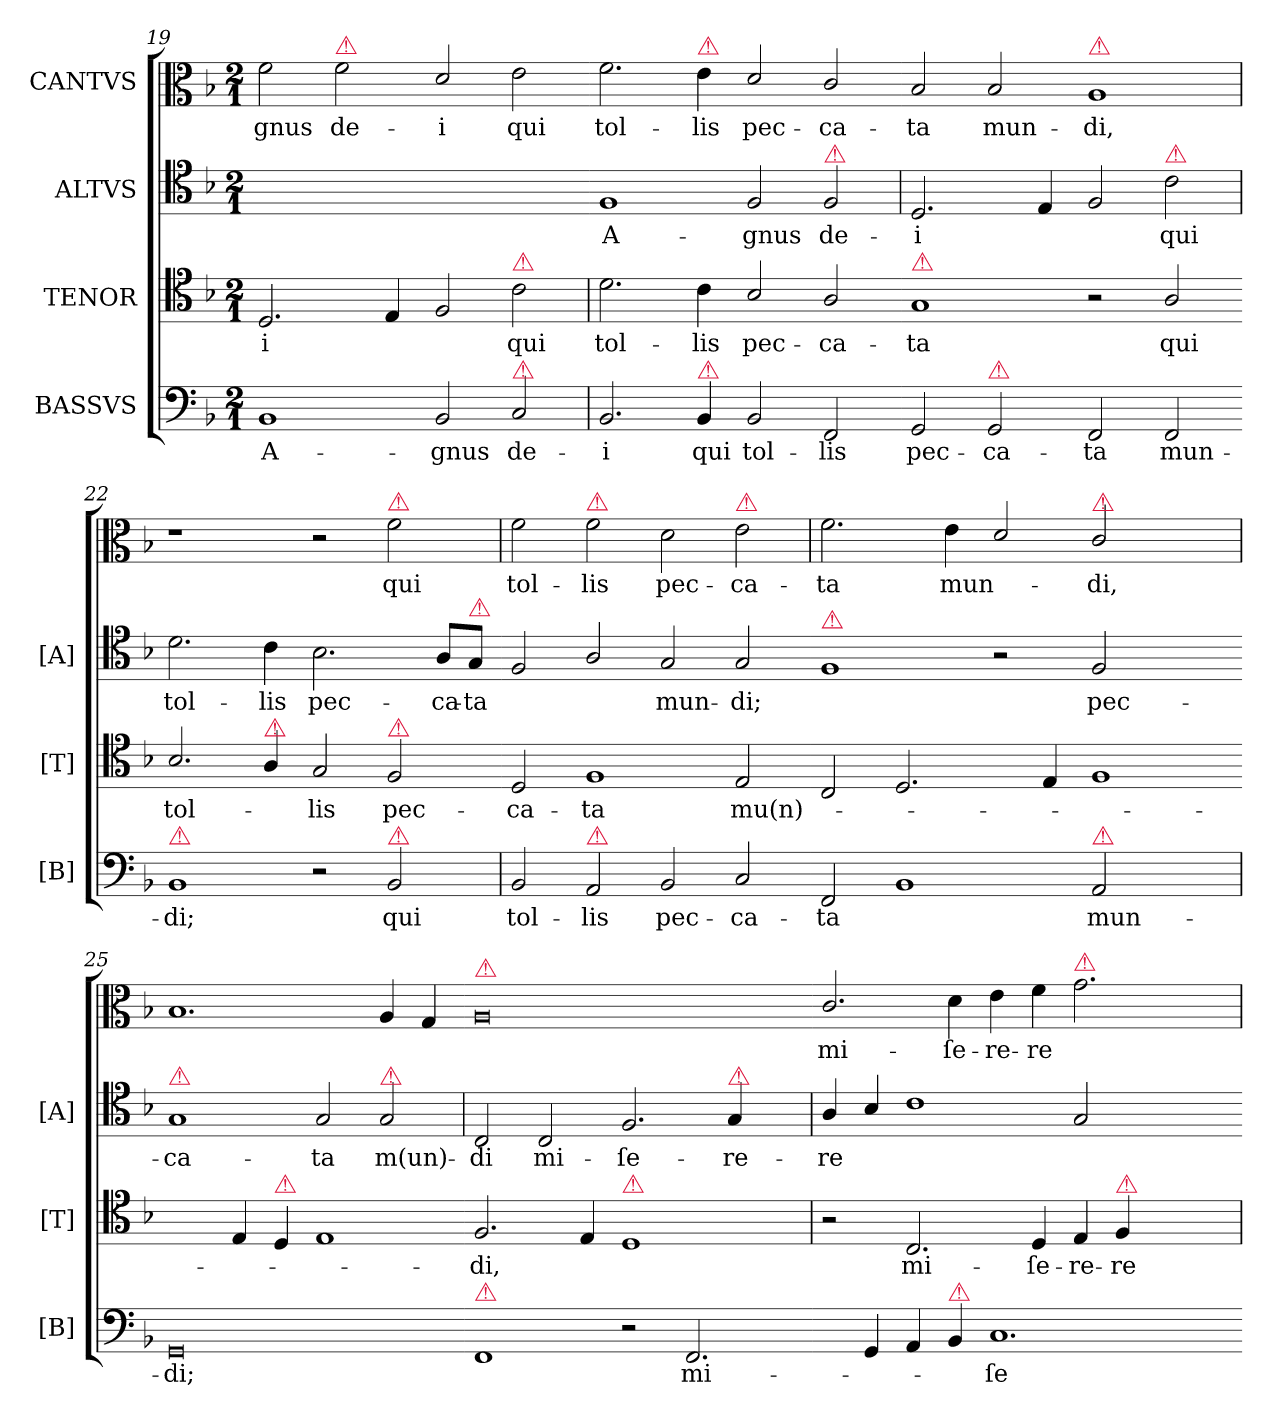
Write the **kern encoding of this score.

**kern	**text	**kern	**text	**kern	**text	**kern	**text
*part4	*part4	*part3	*part3	*part2	*part2	*part1	*part1
*staff4	*staff4	*staff3	*staff3	*staff2	*staff2	*staff1	*staff1
*I"BASSVS	*	*I"TENOR	*	*I"ALTVS	*	*I"CANTVS	*
*I'[B]	*	*I'[T]	*	*I'[A]	*	*	*
*clefF4	*	*clefC4	*	*clefC4	*	*clefC3	*
*k[b-]	*	*k[b-]	*	*k[b-]	*	*k[b-]	*
*M2/1	*	*M2/1	*	*M2/1	*	*M2/1	*
=19	=19	=19	=19	=19	=19	=19	=19
1BB-	A-	2.D/	-i	0ryy	.	2f\	-gnus
!	!	!	!	!	!	!LO:TX:a:color=crimson:t=⚠	!
.	.	.	.	.	.	2f\	de-
.	.	4E/	.	.	.	.	.
2BB-/	-gnus	2F/	.	.	.	2d/	-i
!	!	!LO:TX:a:color=crimson:t=⚠	!	!	!	!	!
!LO:TX:a:color=crimson:t=⚠	!	!	!	!	!	!	!
2C/	de-	2c\	qui	.	.	2e\	qui
=20	=20-	=20	=20-	=20-	=20-	=20-	=20-
2.BB-/	-i	2.d\	tol-	1F	A-	2.f\	tol-
!	!	!	!	!	!	!LO:TX:a:color=crimson:t=⚠	!
!LO:TX:a:color=crimson:t=⚠	!	!	!	!	!	!	!
4BB-/	qui	4c\	-lis	.	.	4e\	-lis
2BB-/	tol-	2B-/	pec-	2F/	-gnus	2d/	pec-
!	!	!	!	!LO:TX:a:color=crimson:t=⚠	!	!	!
2FF/	-lis	2A/	-ca-	2F/	de-	2c/	-ca-
=21-	=21-	=21-	=21-	=21	=21-	=21-	=21-
!	!	!LO:TX:a:color=crimson:t=⚠	!	!	!	!	!
2GG/	pec-	1G	-ta	2.D/	-i	2B-/	-ta
!LO:TX:a:color=crimson:t=⚠	!	!	!	!	!	!	!
2GG/	-ca-	.	.	.	.	2B-/	mun-
.	.	.	.	4E/	.	.	.
!	!	!	!	!	!	!LO:TX:a:color=crimson:t=⚠	!
2FF/	-ta	2r	.	2F/	.	1A	-di,
!	!	!	!	!LO:TX:a:color=crimson:t=⚠	!	!	!
2FF/	mun-	2A/	qui	2c\	qui	.	.
=22-	=22	=22-	=22	=22	=22	=22	=22
!LO:TX:a:color=crimson:t=⚠	!	!	!	!	!	!	!
1BB-	-di;	2.B-/	tol-	2.d\	tol-	1r	.
!	!	!LO:TX:a:color=crimson:t=⚠	!	!	!	!	!
.	.	4A/	.	4c\	-lis	.	.
2r	.	2G/	-lis	2.B-\	pec-	2r	.
!	!	!	!	!	!	!LO:TX:a:color=crimson:t=⚠	!
!	!	!LO:TX:a:color=crimson:t=⚠	!	!	!	!	!
!LO:TX:a:color=crimson:t=⚠	!	!	!	!	!	!	!
2BB-/	qui	2F/	pec-	.	.	2f\	qui
.	.	.	.	8A/L	-ca-	.	.
!	!	!	!	!LO:TX:a:color=crimson:t=⚠	!	!	!
.	.	.	.	8G/J	-ta	.	.
=23	=23	=23-	=23	=23-	=23	=23	=23
2BB-/	tol-	2D/	-ca-	2F/	.	2f\	tol-
!	!	!	!	!	!	!LO:TX:a:color=crimson:t=⚠	!
!LO:TX:a:color=crimson:t=⚠	!	!	!	!	!	!	!
2AA/	-lis	1F	-ta	2A/	.	2f\	-lis
2BB-/	pec-	.	.	2G/	mun-	2d\	pec-
!	!	!	!	!	!	!LO:TX:a:color=crimson:t=⚠	!
2C/	-ca-	2E/	mu(n)-	2G/	-di;	2e\	-ca-
=24-	=24	=24-	=24	=24-	=24	=24	=24
!	!	!	!	!LO:TX:a:color=crimson:t=⚠	!	!	!
2FF/	-ta	2C/	.	1F	.	2.f\	-ta
1BB-	.	2.D/	.	.	.	.	.
.	.	.	.	.	.	4e\	mun-
.	.	.	.	2r	.	2d/	.
.	.	4E/	.	.	.	.	.
!	!	!	!	!	!	!LO:TX:a:color=crimson:t=⚠	!
!LO:TX:a:color=crimson:t=⚠	!	!	!	!	!	!	!
2AA/	mun-	1F/	.	2F/	pec-	2c/	-di,
2ryy	.	.	.	2ryy	.	2ryy	.
=25	=25	=25-	=25	=25-	=25	=25	=25
!	!	!	!	!LO:TX:a:color=crimson:t=⚠	!	!	!
0GG	-di;	2ryy	.	1G	ca-	1.B-	.
.	.	4E/	.	.	.	.	.
!	!	!LO:TX:a:color=crimson:t=⚠	!	!	!	!	!
.	.	4D/	.	.	.	.	.
.	.	1E	.	2G/	-ta	.	.
!	!	!	!	!LO:TX:a:color=crimson:t=⚠	!	!	!
.	.	.	.	2G/	m(un)-	4A/	.
.	.	.	.	.	.	4G/	.
=26-	=26-	=26-	=26-	=26	=26-	=26-	=26-
!	!	!	!	!	!	!LO:TX:a:color=crimson:t=⚠	!
!LO:TX:a:color=crimson:t=⚠	!	!	!	!	!	!	!
1FF	.	2.F/	-di,	2C/	-di	0A	.
.	.	.	.	2C/	mi-	.	.
.	.	4E/	.	.	.	.	.
!	!	!LO:TX:a:color=crimson:t=⚠	!	!	!	!	!
2r	.	1D	.	2.F/	-ſe-	.	.
2.FF/	mi-	.	.	.	.	.	.
!	!	!	!	!LO:TX:a:color=crimson:t=⚠	!	!	!
.	.	.	.	4G/	-re-	.	.
.	.	4ryy	.	4ryy	.	4ryy	.
=27-	=27-	=27	=27-	=27	=27-	=27-	=27-
4ryy	.	2r	.	4A/	-re	2.c/	mi-
4GG/	.	.	.	4B-/	.	.	.
4AA/	.	2.C/	mi-	1c	.	.	.
!LO:TX:a:color=crimson:t=⚠	!	!	!	!	!	!	!
4BB-/	.	.	.	.	.	4d\	-ſe-
1.C	-ſe-	.	.	.	.	4e\	-re-
.	.	4D/	-ſe-	.	.	4f\	-re
!	!	!	!	!	!	!LO:TX:a:color=crimson:t=⚠	!
.	.	4E/	-re-	2G/	.	2.g\	.
!	!	!LO:TX:a:color=crimson:t=⚠	!	!	!	!	!
.	.	4F/	-re	.	.	.	.
.	.	2ryy	.	2ryy	.	.	.
.	.	.	.	.	.	4ryy	.
=-	=	=	=	=-	=	=	=
*-	*-	*-	*-	*-	*-	*-	*-
